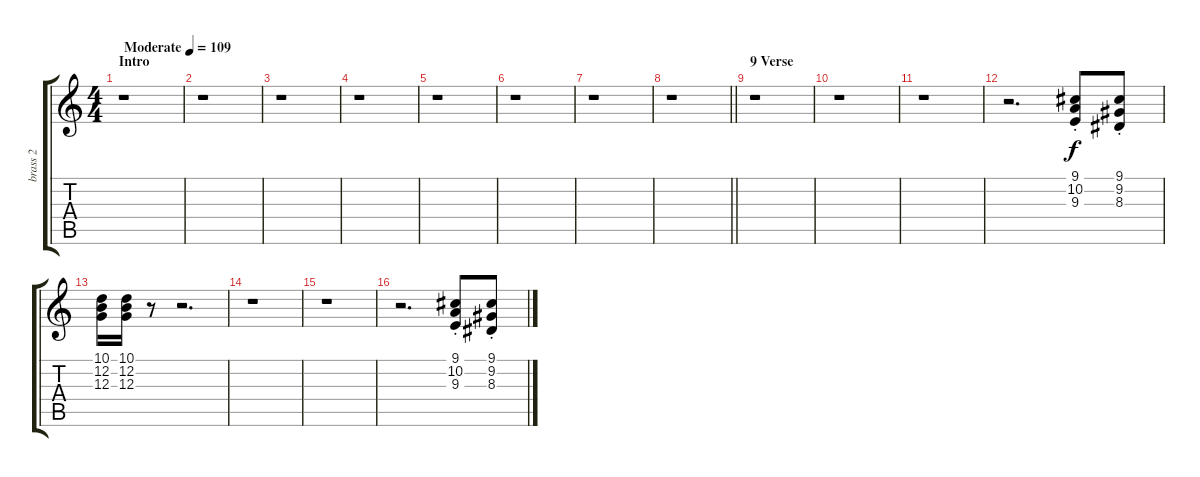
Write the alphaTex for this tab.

\track ("brass 2" "brass 2") {instrument brasssection}
\staff {score tabs}
\tuning (E4 B3 G3 D3 A2 E2) {hide}
\ts (4 4)
\section ("" "Intro")
\tempo (109 "Moderate")
\clef g2
\ks c
r.1{dy f instrument brasssection} |
r.1 |
r.1 |
r.1 |
r.1 |
r.1 |
r.1 |
\barLineRight lightlight
r.1 |
\section ("" "9 Verse")
r.1 |
r.1 |
r.1 |
r.2{d} (9.1{st} 10.2{st} 9.3{st}).8 (9.1{st} 9.2{st} 8.3{st}).8 |
(10.1 12.2 12.3).16 (10.1 12.2 12.3).16 r.8 r.2{d} |
r.1 |
r.1 |
r.2{d} (9.1{st} 10.2{st} 9.3{st}).8 (9.1{st} 9.2{st} 8.3{st}).8
